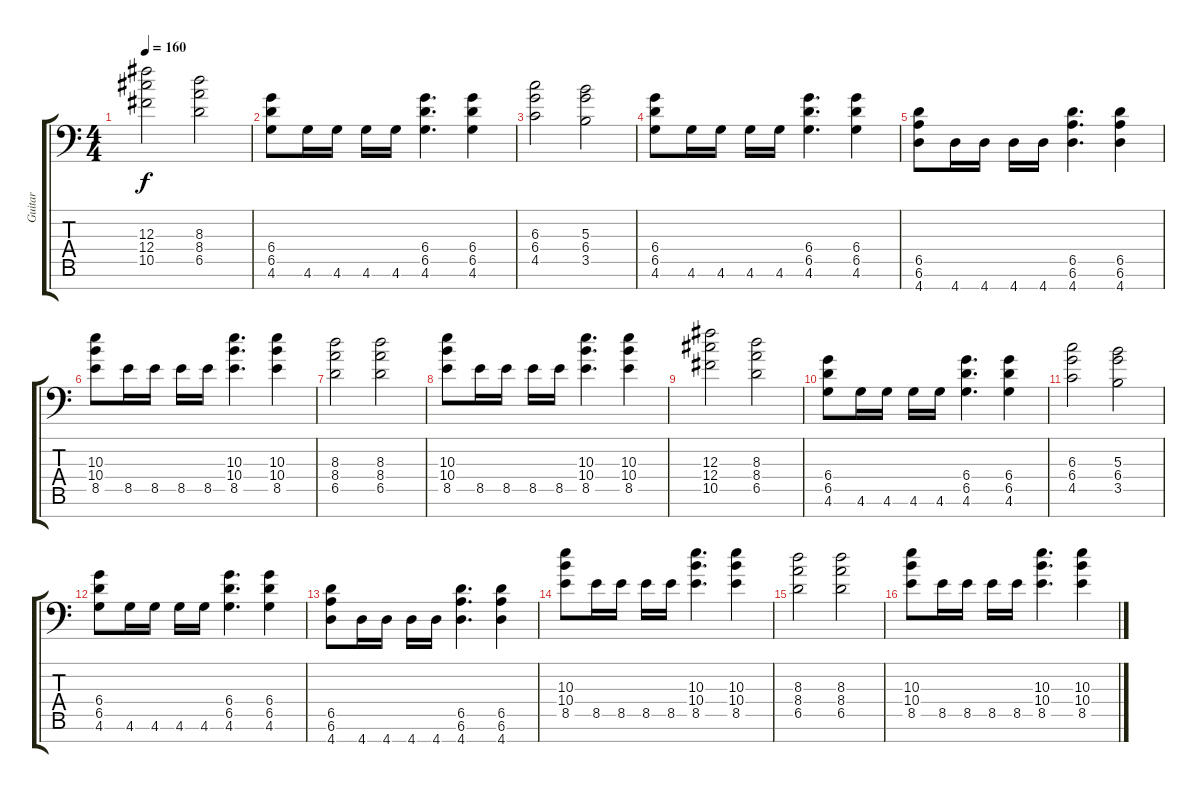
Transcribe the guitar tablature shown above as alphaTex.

\track ("Guitar" "Guitar") {instrument distortionguitar}
\staff {score tabs}
\tuning (Eb4 Bb3 Gb3 Db3 Ab2 Eb2 Bb1) {hide}
\ts (4 4)
\tempo 160
\clef f4
\ks c
(12.3 12.4 10.5).2{dy f} (8.3 8.4 6.5).2 |
(6.4 6.5 4.6).8 4.6.16 4.6.16 4.6.16 4.6.16 (6.4 6.5 4.6).4{d} (6.4 6.5 4.6).4 |
(6.3 6.4 4.5).2 (5.3 6.4 3.5).2 |
(6.4 6.5 4.6).8 4.6.16 4.6.16 4.6.16 4.6.16 (6.4 6.5 4.6).4{d} (6.4 6.5 4.6).4 |
(6.5 6.6 4.7).8 4.7.16 4.7.16 4.7.16 4.7.16 (6.5 6.6 4.7).4{d} (6.5 6.6 4.7).4 |
(10.3 10.4 8.5).8 8.5.16 8.5.16 8.5.16 8.5.16 (10.3 10.4 8.5).4{d} (10.3 10.4 8.5).4 |
(8.3 8.4 6.5).2 (8.3 8.4 6.5).2 |
(10.3 10.4 8.5).8 8.5.16 8.5.16 8.5.16 8.5.16 (10.3 10.4 8.5).4{d} (10.3 10.4 8.5).4 |
(12.3 12.4 10.5).2 (8.3 8.4 6.5).2 |
(6.4 6.5 4.6).8 4.6.16 4.6.16 4.6.16 4.6.16 (6.4 6.5 4.6).4{d} (6.4 6.5 4.6).4 |
(6.3 6.4 4.5).2 (5.3 6.4 3.5).2 |
(6.4 6.5 4.6).8 4.6.16 4.6.16 4.6.16 4.6.16 (6.4 6.5 4.6).4{d} (6.4 6.5 4.6).4 |
(6.5 6.6 4.7).8 4.7.16 4.7.16 4.7.16 4.7.16 (6.5 6.6 4.7).4{d} (6.5 6.6 4.7).4 |
(10.3 10.4 8.5).8 8.5.16 8.5.16 8.5.16 8.5.16 (10.3 10.4 8.5).4{d} (10.3 10.4 8.5).4 |
(8.3 8.4 6.5).2 (8.3 8.4 6.5).2 |
(10.3 10.4 8.5).8 8.5.16 8.5.16 8.5.16 8.5.16 (10.3 10.4 8.5).4{d} (10.3 10.4 8.5).4
